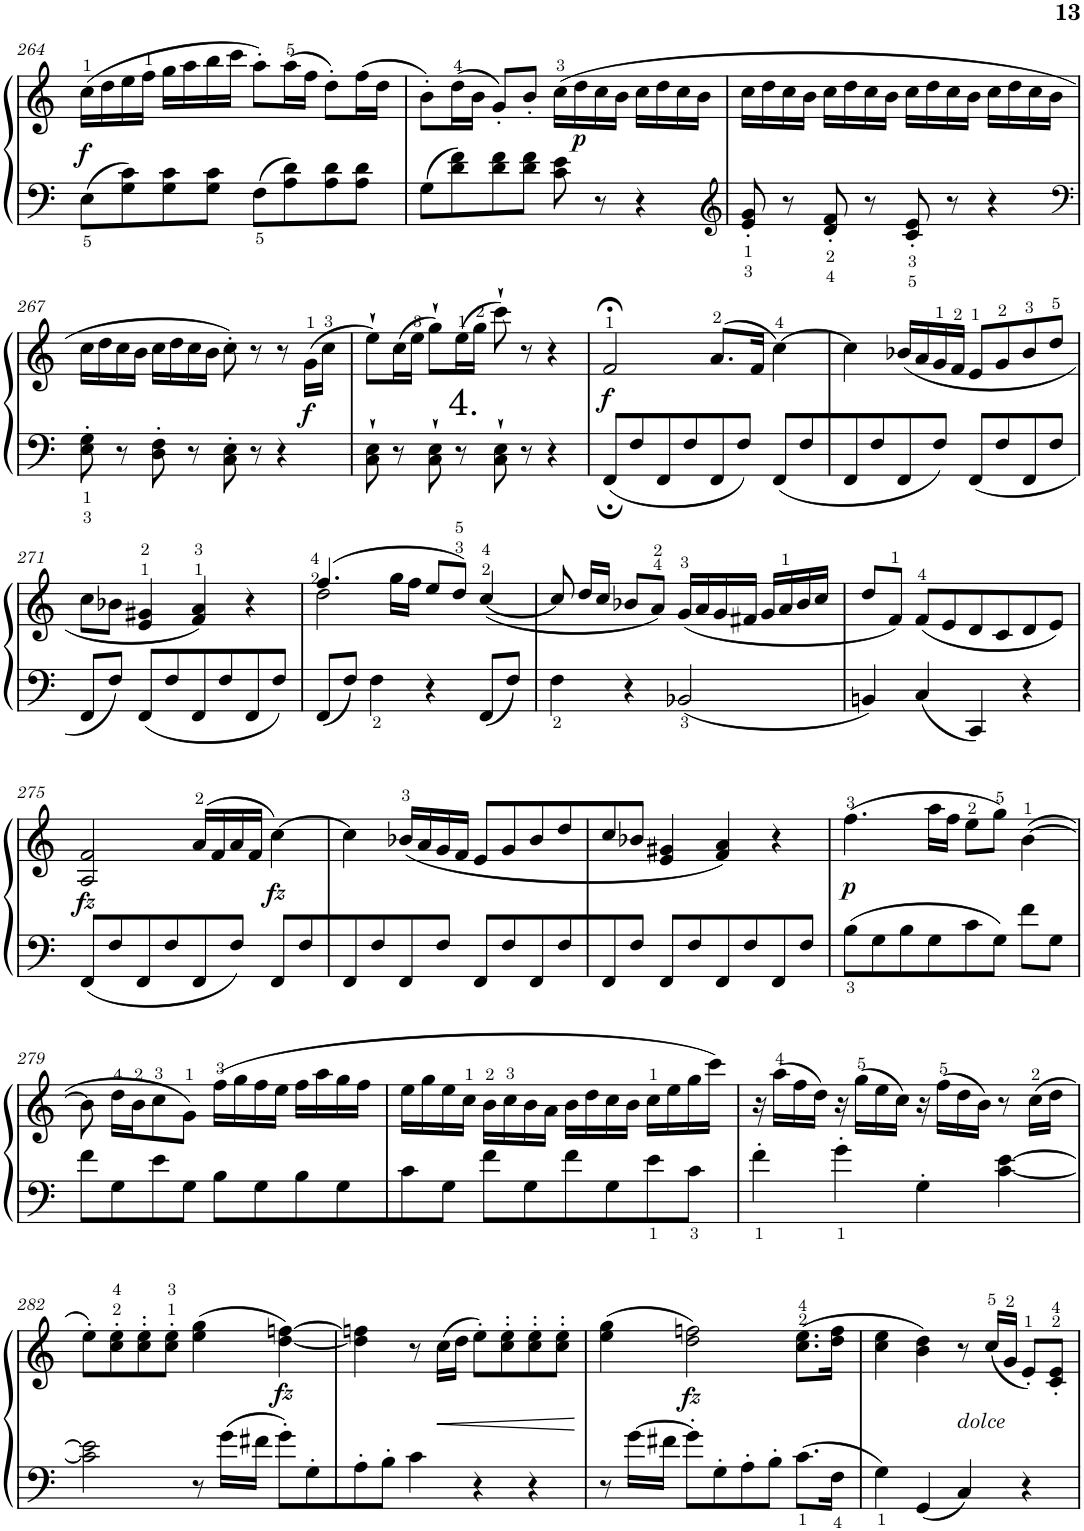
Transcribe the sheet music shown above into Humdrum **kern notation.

**kern	**kern	**dynam
*part1	*part1	*part1
*staff2	*staff1	*staff1/2
*I"Piano	*	*
*I'Pno.	*	*
!!LO:PB:g=z
*clefF4	*clefG2	*
*k[]	*k[]	*
*M4/4	*M4/4	*
=264	=264	=264
!	!	!LO:DY:b
8E\L	(16cc\LL	f
.	16dd\	.
8G\ 8c\	16ee\	.
.	16ff\JJ	.
8G\ 8c\	16gg\LL	.
.	16aa\	.
8G\ 8c\J	16bb\	.
.	16ccc\JJ	.
8F\L	8aa'\L)	.
8A\ 8d\	(16aa\L	.
.	16ff\JJ	.
8A\ 8d\	8dd'\L)	.
8A\ 8d\J	(16ff\L	.
.	16dd\JJ	.
=265	=265	=265
8G\L	8b'\L)	.
8d\ 8f\	(16dd\L	.
.	16b\JJ	.
8d\ 8f\	8g'/L)	.
8d\ 8f\J	8b'/J	.
8c\ 8e\	(16cc\LL	.
!	!	!LO:DY:b
.	16dd\	p
8r	16cc\	.
.	16b\JJ	.
4r	16cc\LL	.
.	16dd\	.
.	16cc\	.
.	16b\JJ	.
=266	=266	=266
*clefG2	*	*
8e/' 8g/'	16cc\LL	.
.	16dd\	.
8r	16cc\	.
.	16b\JJ	.
8d/' 8f/'	16cc\LL	.
.	16dd\	.
8r	16cc\	.
.	16b\JJ	.
8c/' 8e/'	16cc\LL	.
.	16dd\	.
8r	16cc\	.
.	16b\JJ	.
4r	16cc\LL	.
.	16dd\	.
.	16cc\	.
.	16b\JJ	.
!!LO:LB:g=z
=267	=267	=267
*clefF4	*	*
8E\' 8G\'	16cc\LL	.
.	16dd\	.
8r	16cc\	.
.	16b\JJ	.
8D\' 8F\'	16cc\LL	.
.	16dd\	.
8r	16cc\	.
.	16b\JJ	.
8C\' 8E\'	8cc'\)	.
8r	8r	.
4r	8r	.
!	!	!LO:DY:b
.	(>16g\LL	f
.	16cc\JJ	.
=268	=268	=268
8C\` 8E\`	8ee`\L)	.
8r	(16cc\L	.
.	16ee\JJ	.
8C\` 8E\`	8gg`\L)	.
8r	(16ee\L	.
.	16gg\JJ	.
8C\` 8E\`	8ccc`\)	.
8r	8r	.
4r	4r	.
=269	=269	=269
!	!LO:TX:b:t=4.	!
!	!	!LO:DY:a=2
8FF;/L	2f;</	f
8F/	.	.
8FF/	.	.
8F/	.	.
8FF/	(>8.a/L	.
8F/J	.	.
.	16f/Jk	.
8FF/L	[4cc\)	.
8F/	.	.
=270	=270	=270
8FF/	4cc\]	.
8F/	.	.
8FF/	(<16b-X/LL	.
.	16a/	.
8F/J	16g/	.
.	16f/JJ	.
8FF/L	8e/L	.
8F/	8g/	.
8FF/	8b-/	.
8F/J	8dd/J	.
!!LO:LB:g=z
=271	=271	=271
8FF/L	8cc\L	.
8F/J	8b-X\J	.
8FF/L	4e/ 4g#X/	.
8F/	.	.
8FF/	4f/ 4a/)	.
8F/	.	.
8FF/	4r	.
8F/J	.	.
=272	=272	=272
*	*^	*
8FF/L	(4.ff/	2dd\	.
8F/J	.	.	.
4F\	.	.	.
.	16gg\LL	.	.
.	16ff\JJ	.	.
4r	8ee/L	2ryy	.
.	8dd/J)	.	.
8FF/L	([4cc/	.	.
8F/J	.	.	.
*	*v	*v	*
=273	=273	=273
4F\	8cc/]	.
.	16dd/LL	.
.	16cc/JJ	.
4r	8b-X/L	.
.	8a/J)	.
2BB-X/	(16g/LL	.
.	16a/	.
.	16g/	.
.	16f#X/JJ	.
.	16g/LL	.
.	16a/	.
.	16b-/	.
.	16cc/JJ	.
=274	=274	=274
4BBn/	8dd/L	.
.	8f/J)	.
4C/	(8f/L	.
.	8e/	.
4CC/	8d/	.
.	8c/	.
4r	8d/	.
.	8e/J)	.
!!LO:LB:g=z
=275	=275	=275
!	!	!LO:DY:b
8FF/L	2A/ 2f/	fz
8F/	.	.
8FF/	.	.
8F/	.	.
8FF/	(>16a/LL	.
.	16f/	.
8F/J	16a/	.
.	16f/JJ	.
!	!	!LO:DY:b
8FF/L	[4cc\)	fz
8F/	.	.
=276	=276	=276
8FF/	4cc\]	.
8F/	.	.
8FF/	(<16b-X/LL	.
.	16a/	.
8F/J	16g/	.
.	16f/JJ	.
8FF/L	8e/L	.
8F/	8g/	.
8FF/	8b-/	.
8F/	8dd/	.
=277	=277	=277
8FF/	8cc/	.
8F/J	8b-X/J	.
8FF/L	4e/ 4g#X/	.
8F/	.	.
8FF/	4f/ 4a/)	.
8F/	.	.
8FF/	4r	.
8F/J	.	.
=278	=278	=278
!	!	!LO:DY:b
8B\L	(4.ff\	p
8G\	.	.
8B\	.	.
8G\	16aa\LL	.
.	16ff\JJ	.
8c\	8ee\L	.
8G\J	8gg\J)	.
8f\L	([4b\	.
8G\J	.	.
!!LO:LB:g=z
=279	=279	=279
8f\L	8b\]	.
8G\	16dd\LL	.
.	16b\J	.
8e\	8cc\	.
8G\J	8g\J)	.
8B\L	(16ff\LL	.
.	16gg\	.
8G\	16ff\	.
.	16ee\JJ	.
8B\	16ff\LL	.
.	16aa\	.
8G\	16gg\	.
.	16ff\JJ	.
=280	=280	=280
8c\	16ee\LL	.
.	16gg\	.
8G\J	16ee\	.
.	16cc\JJ	.
8f\L	16b\LL	.
.	16cc\	.
8G\	16b\	.
.	16a\JJ	.
8f\	16b\LL	.
.	16dd\	.
8G\	16cc\	.
.	16b\JJ	.
8e\	16cc\LL	.
.	16ee\	.
8c\J	16gg\	.
.	16ccc\JJ)	.
=281	=281	=281
4f'\	16r	.
.	(16aa\LL	.
.	16ff\	.
.	16dd\JJ)	.
4g'\	16r	.
.	(16gg\LL	.
.	16ee\	.
.	16cc\JJ)	.
4G'\	16r	.
.	(16ff\LL	.
.	16dd\	.
.	16b\JJ)	.
[4c\ [4e\	8r	.
.	(16cc\LL	.
.	16dd\JJ	.
!!LO:LB:g=z
=282	=282	=282
2c\] 2e\]	8ee'\L)	.
.	8cc\' 8ee\'	.
.	8cc\' 8ee\'	.
.	8cc\' 8ee\'J	.
8r	(4ee\ 4gg\	.
16g\LL	.	.
16f#X\JJ	.	.
!	!	!LO:DY:b
8g'\L	[4dd\ [4ffn\)	fz
8G'\	.	.
=283	=283	=283
8A'\	4dd\] 4ffn\]	.
8B'\J	.	.
4c\	8r	.
!	!	!LO:HP:b
.	(16cc\LL	<
.	16dd\JJ	.
4r	8ee'\L)	.
.	8cc\' 8ee\'	.
4r	8cc\' 8ee\'	.
.	8cc\' 8ee\'J	.
.	.	[
=284	=284	=284
8r	(4ee\ 4gg\	.
[>16g\LL	.	.
16f#X\JJ	.	.
!	!	!LO:DY:b
8g'\L]	2dd\ 2ffn\)	fz
8G'\	.	.
8A'\	.	.
8B'\J	.	.
8.c\L	(8.cc\ 8.ee\L	.
16F\Jk	16dd\ 16ff\Jk	.
=285	=285	=285
4G\	4cc\ 4ee\	.
4GG/	4b\ 4dd\)	.
!	!LO:TX:b:i:t=dolce	!
4C/	8r	.
.	(16cc/LL	.
.	16g/JJ	.
4r	8e'/L)	.
.	8c/' 8e/'J	.
=	=	=
*-	*-	*-
